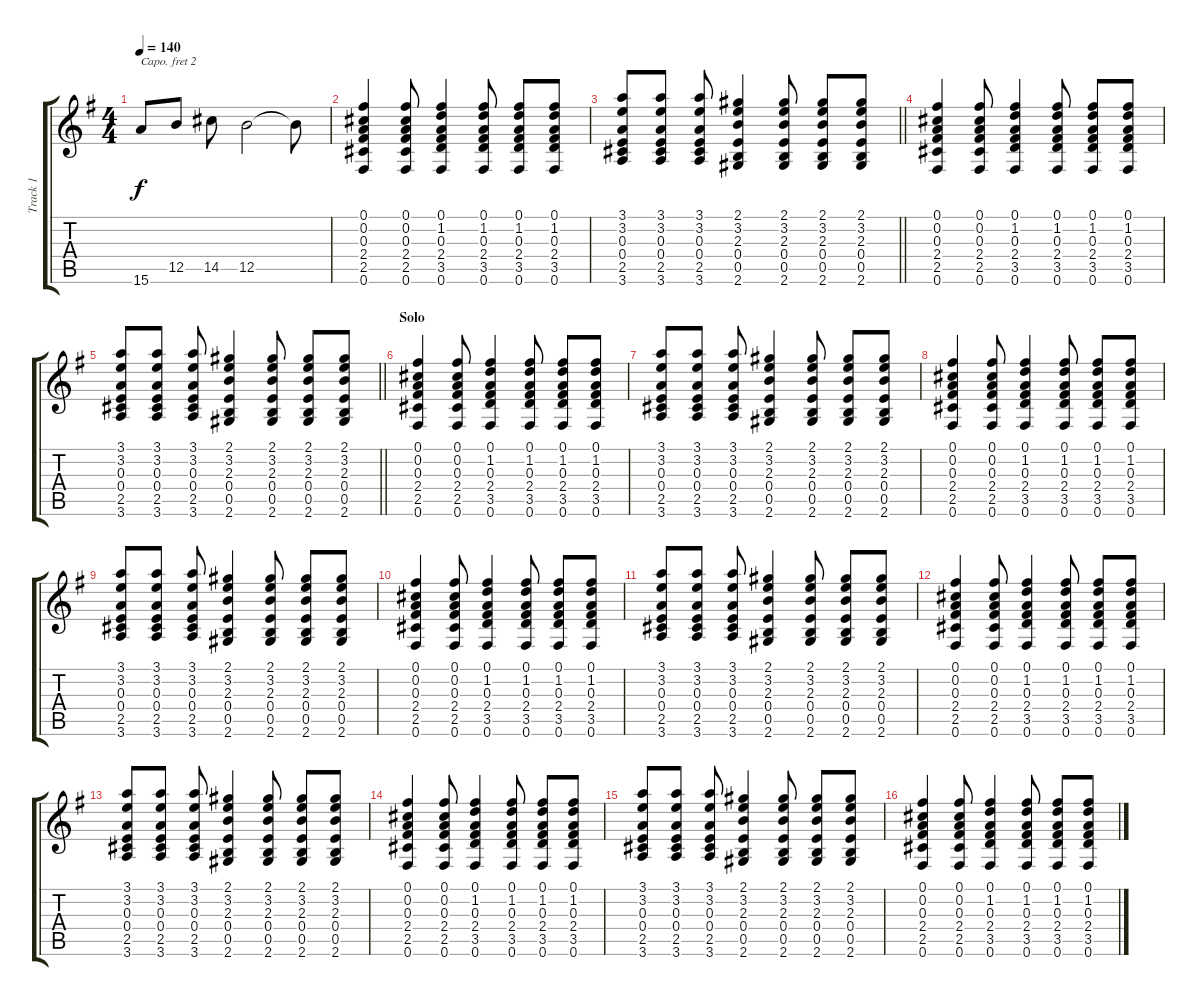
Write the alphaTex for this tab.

\track ("Track 1" "Track 1") {instrument acousticguitarsteel}
\staff {score tabs}
\capo 2
\tuning (E4 B3 G3 D3 A2 E2) {hide}
\ts (4 4)
\tempo 140
\clef g2
\ks g
15.6.8{dy f volume 13 instrument overdrivenguitar} 12.5.8 14.5.8 12.5.2 12.5{t}.8 |
(0.1 0.2 0.3 2.4 2.5 0.6).4{volume 8 instrument acousticguitarsteel} (0.1 0.2 0.3 2.4 2.5 0.6).8 (0.1 1.2 0.3 2.4 3.5 0.6).4 (0.1 1.2 0.3 2.4 3.5 0.6).8 (0.1 1.2 0.3 2.4 3.5 0.6).8 (0.1 1.2 0.3 2.4 3.5 0.6).8 |
\barLineRight lightlight
(3.1 3.2 0.3 0.4 2.5 3.6).8 (3.1 3.2 0.3 0.4 2.5 3.6).8 (3.1 3.2 0.3 0.4 2.5 3.6).8 (2.1 3.2 2.3 0.4 0.5 2.6).4 (2.1 3.2 2.3 0.4 0.5 2.6).8 (2.1 3.2 2.3 0.4 0.5 2.6).8 (2.1 3.2 2.3 0.4 0.5 2.6).8 |
(0.1 0.2 0.3 2.4 2.5 0.6).4 (0.1 0.2 0.3 2.4 2.5 0.6).8 (0.1 1.2 0.3 2.4 3.5 0.6).4 (0.1 1.2 0.3 2.4 3.5 0.6).8 (0.1 1.2 0.3 2.4 3.5 0.6).8 (0.1 1.2 0.3 2.4 3.5 0.6).8 |
\barLineRight lightlight
(3.1 3.2 0.3 0.4 2.5 3.6).8 (3.1 3.2 0.3 0.4 2.5 3.6).8 (3.1 3.2 0.3 0.4 2.5 3.6).8 (2.1 3.2 2.3 0.4 0.5 2.6).4 (2.1 3.2 2.3 0.4 0.5 2.6).8 (2.1 3.2 2.3 0.4 0.5 2.6).8 (2.1 3.2 2.3 0.4 0.5 2.6).8 |
\section ("" "Solo")
(0.1 0.2 0.3 2.4 2.5 0.6).4 (0.1 0.2 0.3 2.4 2.5 0.6).8 (0.1 1.2 0.3 2.4 3.5 0.6).4 (0.1 1.2 0.3 2.4 3.5 0.6).8 (0.1 1.2 0.3 2.4 3.5 0.6).8 (0.1 1.2 0.3 2.4 3.5 0.6).8 |
(3.1 3.2 0.3 0.4 2.5 3.6).8 (3.1 3.2 0.3 0.4 2.5 3.6).8 (3.1 3.2 0.3 0.4 2.5 3.6).8 (2.1 3.2 2.3 0.4 0.5 2.6).4 (2.1 3.2 2.3 0.4 0.5 2.6).8 (2.1 3.2 2.3 0.4 0.5 2.6).8 (2.1 3.2 2.3 0.4 0.5 2.6).8 |
(0.1 0.2 0.3 2.4 2.5 0.6).4 (0.1 0.2 0.3 2.4 2.5 0.6).8 (0.1 1.2 0.3 2.4 3.5 0.6).4 (0.1 1.2 0.3 2.4 3.5 0.6).8 (0.1 1.2 0.3 2.4 3.5 0.6).8 (0.1 1.2 0.3 2.4 3.5 0.6).8 |
(3.1 3.2 0.3 0.4 2.5 3.6).8 (3.1 3.2 0.3 0.4 2.5 3.6).8 (3.1 3.2 0.3 0.4 2.5 3.6).8 (2.1 3.2 2.3 0.4 0.5 2.6).4 (2.1 3.2 2.3 0.4 0.5 2.6).8 (2.1 3.2 2.3 0.4 0.5 2.6).8 (2.1 3.2 2.3 0.4 0.5 2.6).8 |
(0.1 0.2 0.3 2.4 2.5 0.6).4 (0.1 0.2 0.3 2.4 2.5 0.6).8 (0.1 1.2 0.3 2.4 3.5 0.6).4 (0.1 1.2 0.3 2.4 3.5 0.6).8 (0.1 1.2 0.3 2.4 3.5 0.6).8 (0.1 1.2 0.3 2.4 3.5 0.6).8 |
(3.1 3.2 0.3 0.4 2.5 3.6).8 (3.1 3.2 0.3 0.4 2.5 3.6).8 (3.1 3.2 0.3 0.4 2.5 3.6).8 (2.1 3.2 2.3 0.4 0.5 2.6).4 (2.1 3.2 2.3 0.4 0.5 2.6).8 (2.1 3.2 2.3 0.4 0.5 2.6).8 (2.1 3.2 2.3 0.4 0.5 2.6).8 |
(0.1 0.2 0.3 2.4 2.5 0.6).4 (0.1 0.2 0.3 2.4 2.5 0.6).8 (0.1 1.2 0.3 2.4 3.5 0.6).4 (0.1 1.2 0.3 2.4 3.5 0.6).8 (0.1 1.2 0.3 2.4 3.5 0.6).8 (0.1 1.2 0.3 2.4 3.5 0.6).8 |
(3.1 3.2 0.3 0.4 2.5 3.6).8 (3.1 3.2 0.3 0.4 2.5 3.6).8 (3.1 3.2 0.3 0.4 2.5 3.6).8 (2.1 3.2 2.3 0.4 0.5 2.6).4 (2.1 3.2 2.3 0.4 0.5 2.6).8 (2.1 3.2 2.3 0.4 0.5 2.6).8 (2.1 3.2 2.3 0.4 0.5 2.6).8 |
(0.1 0.2 0.3 2.4 2.5 0.6).4 (0.1 0.2 0.3 2.4 2.5 0.6).8 (0.1 1.2 0.3 2.4 3.5 0.6).4 (0.1 1.2 0.3 2.4 3.5 0.6).8 (0.1 1.2 0.3 2.4 3.5 0.6).8 (0.1 1.2 0.3 2.4 3.5 0.6).8 |
(3.1 3.2 0.3 0.4 2.5 3.6).8 (3.1 3.2 0.3 0.4 2.5 3.6).8 (3.1 3.2 0.3 0.4 2.5 3.6).8 (2.1 3.2 2.3 0.4 0.5 2.6).4 (2.1 3.2 2.3 0.4 0.5 2.6).8 (2.1 3.2 2.3 0.4 0.5 2.6).8 (2.1 3.2 2.3 0.4 0.5 2.6).8 |
(0.1 0.2 0.3 2.4 2.5 0.6).4 (0.1 0.2 0.3 2.4 2.5 0.6).8 (0.1 1.2 0.3 2.4 3.5 0.6).4 (0.1 1.2 0.3 2.4 3.5 0.6).8 (0.1 1.2 0.3 2.4 3.5 0.6).8 (0.1 1.2 0.3 2.4 3.5 0.6).8
